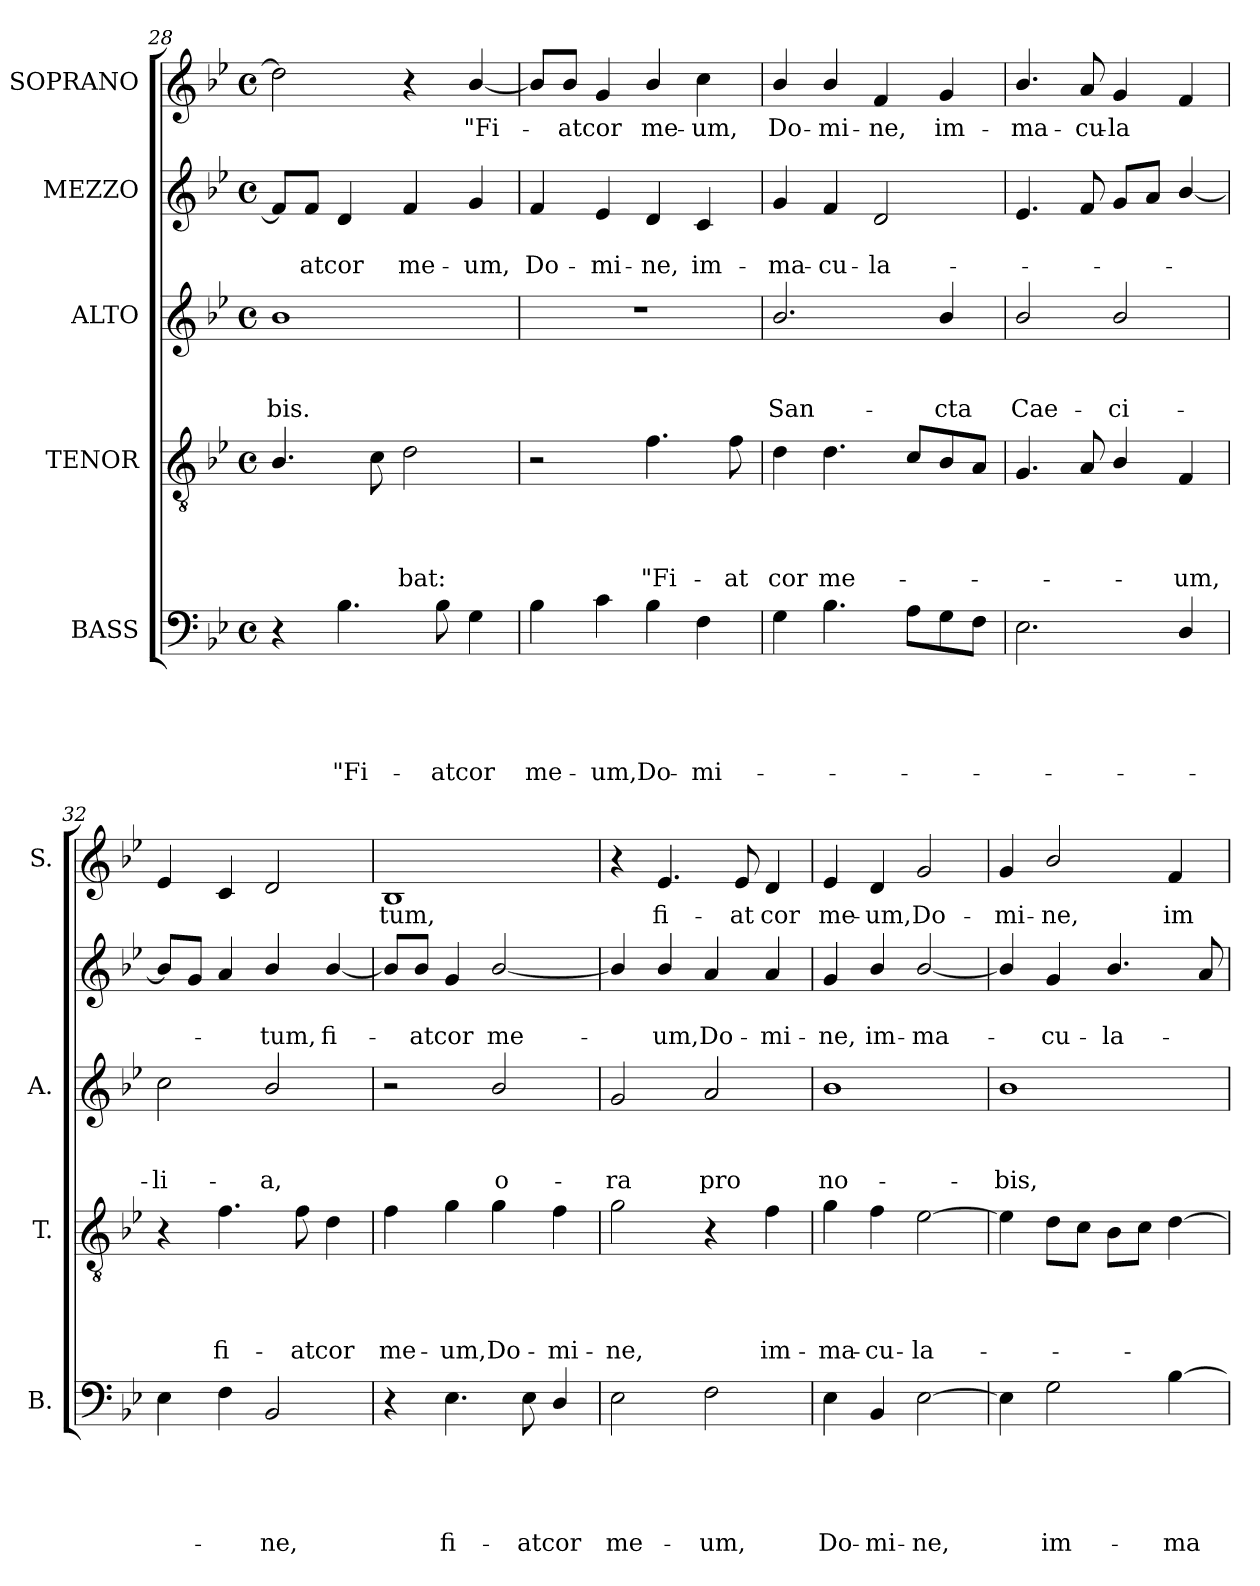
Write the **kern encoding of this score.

**kern	**text	**text	**text	**text	**text	**kern	**text	**text	**text	**text	**kern	**text	**text	**text	**kern	**text	**text	**kern	**text
*part5	*part5	*part5	*part5	*part5	*part5	*part4	*part4	*part4	*part4	*part4	*part3	*part3	*part3	*part3	*part2	*part2	*part2	*part1	*part1
*staff5	*staff5	*staff5	*staff5	*staff5	*staff5	*staff4	*staff4	*staff4	*staff4	*staff4	*staff3	*staff3	*staff3	*staff3	*staff2	*staff2	*staff2	*staff1	*staff1
*I"BASS	*	*	*	*	*	*I"TENOR	*	*	*	*	*I"ALTO	*	*	*	*I"MEZZO	*	*	*I"SOPRANO	*
*I'B.	*	*	*	*	*	*I'T.	*	*	*	*	*I'A.	*	*	*	*	*	*	*I'S.	*
*clefF4	*	*	*	*	*	*clefGv2	*	*	*	*	*clefG2	*	*	*	*clefG2	*	*	*clefG2	*
*k[b-e-]	*	*	*	*	*	*k[b-e-]	*	*	*	*	*k[b-e-]	*	*	*	*k[b-e-]	*	*	*k[b-e-]	*
*B-:	*	*	*	*	*	*B-:	*	*	*	*	*B-:	*	*	*	*B-:	*	*	*B-:	*
*M4/4	*	*	*	*	*	*M4/4	*	*	*	*	*M4/4	*	*	*	*M4/4	*	*	*M4/4	*
*met(c)	*	*	*	*	*	*met(c)	*	*	*	*	*met(c)	*	*	*	*met(c)	*	*	*met(c)	*
=28	=28	=28	=28	=28	=28	=28	=28	=28	=28	=28	=28	=28	=28	=28	=28	=28	=28	=28	=28
!	!	!	!	!	!	!	!	!	!	!	!	!	!	!LO:LY:b	!	!	!	!	!
4r	.	.	.	.	.	4.B-/	.	.	.	.	1b-	.	.	-bis.	8f/L]	.	.	2dd\]	.
!	!	!	!	!	!	!	!	!	!	!	!	!	!	!	!	!	!LO:LY:b	!	!
.	.	.	.	.	.	.	.	.	.	.	.	.	.	.	8f/J	.	-atcor	.	.
!	!	!	!	!	!LO:LY:b	!	!	!	!	!	!	!	!	!	!	!	!	!	!
4.B-\	.	.	.	.	"Fi-	.	.	.	.	.	.	.	.	.	4d/	.	.	.	.
.	.	.	.	.	.	8c\	.	.	.	.	.	.	.	.	.	.	.	.	.
!	!	!	!	!	!	!	!	!	!	!LO:LY:b	!	!	!	!	!	!	!LO:LY:b	!	!
.	.	.	.	.	.	2d\	.	.	.	-bat:	.	.	.	.	4f/	.	me-	4r	.
!	!	!	!	!	!LO:LY:b	!	!	!	!	!	!	!	!	!	!	!	!	!	!
8B-\	.	.	.	.	-atcor	.	.	.	.	.	.	.	.	.	.	.	.	.	.
!	!	!	!	!	!	!	!	!	!	!	!	!	!	!	!	!	!LO:LY:b	!	!LO:LY:b
4G\	.	.	.	.	.	.	.	.	.	.	.	.	.	.	4g/	.	-um,	[<4b-/	"Fi-
=29	=29	=29	=29	=29	=29	=29	=29	=29	=29	=29	=29	=29	=29	=29	=29	=29	=29	=29	=29
!	!	!	!	!	!LO:LY:b	!	!	!	!	!	!	!	!	!	!	!	!LO:LY:b	!	!
4B-\	.	.	.	.	me-	2r	.	.	.	.	1r	.	.	.	4f/	.	Do-	8b-/L]	.
!	!	!	!	!	!	!	!	!	!	!	!	!	!	!	!	!	!	!	!LO:LY:b
.	.	.	.	.	.	.	.	.	.	.	.	.	.	.	.	.	.	8b-/J	-atcor
!	!	!	!	!	!LO:LY:b	!	!	!	!	!	!	!	!	!	!	!	!LO:LY:b	!	!
4c\	.	.	.	.	-um,Do-	.	.	.	.	.	.	.	.	.	4e-/	.	-mi-	4g/	.
!	!	!	!	!	!	!	!	!	!	!LO:LY:b	!	!	!	!	!	!	!LO:LY:b	!	!LO:LY:b
4B-\	.	.	.	.	.	4.f\	.	.	.	"Fi-	.	.	.	.	4d/	.	-ne,	4b-/	me-
!	!	!	!	!	!LO:LY:b	!	!	!	!	!	!	!	!	!	!	!	!LO:LY:b	!	!LO:LY:b
4F\	.	.	.	.	-mi-	.	.	.	.	.	.	.	.	.	4c/	.	im-	4cc\	-um,
!	!	!	!	!	!	!	!	!	!	!LO:LY:b	!	!	!	!	!	!	!	!	!
.	.	.	.	.	.	8f\	.	.	.	-at	.	.	.	.	.	.	.	.	.
!!LO:LB:g=z
=30	=30	=30	=30	=30	=30	=30	=30	=30	=30	=30	=30	=30	=30	=30	=30	=30	=30	=30	=30
!	!	!	!	!	!	!	!	!	!	!LO:LY:b	!	!	!	!LO:LY:b	!	!	!LO:LY:b	!	!LO:LY:b
4G\	.	.	.	.	.	4d\	.	.	.	cor	2.b-/	.	.	San-	4g/	.	-ma-	4b-/	Do-
!	!	!	!	!	!	!	!	!	!	!LO:LY:b	!	!	!	!	!	!	!LO:LY:b:rj	!	!LO:LY:b
4.B-\	.	.	.	.	.	4.d\	.	.	.	me-	.	.	.	.	4f/	.	-cu-	4b-/	-mi-
!	!	!	!	!	!	!	!	!	!	!	!	!	!	!	!	!	!LO:LY:b	!	!LO:LY:b
.	.	.	.	.	.	.	.	.	.	.	.	.	.	.	2d/	.	-la-	4f/	-ne,
8A\L	.	.	.	.	.	8c/L	.	.	.	.	.	.	.	.	.	.	.	.	.
!	!	!	!	!	!	!	!	!	!	!	!	!	!	!LO:LY:b	!	!	!	!	!LO:LY:b
8G\	.	.	.	.	.	8B-/	.	.	.	.	4b-/	.	.	-cta	.	.	.	4g/	im-
8F\J	.	.	.	.	.	8A/J	.	.	.	.	.	.	.	.	.	.	.	.	.
=31	=31	=31	=31	=31	=31	=31	=31	=31	=31	=31	=31	=31	=31	=31	=31	=31	=31	=31	=31
!	!	!	!	!	!	!	!	!	!	!	!	!	!	!LO:LY:b	!	!	!	!	!LO:LY:b
2.E-\	.	.	.	.	.	4.G/	.	.	.	.	2b-/	.	.	Cae-	4.e-/	.	.	4.b-/	-ma-
!	!	!	!	!	!	!	!	!	!	!	!	!	!	!	!	!	!	!	!LO:LY:b
.	.	.	.	.	.	8A/	.	.	.	.	.	.	.	.	8f/	.	.	8a/	-cu-
!	!	!	!	!	!	!	!	!	!	!	!	!	!	!LO:LY:b	!	!	!	!	!LO:LY:b:rj
.	.	.	.	.	.	4B-/	.	.	.	.	2b-/	.	.	-ci-	8g/L	.	.	4g/	-la
.	.	.	.	.	.	.	.	.	.	.	.	.	.	.	8a/J	.	.	.	.
!	!	!	!	!	!	!	!	!	!	!LO:LY:b	!	!	!	!	!	!	!	!	!
4D/	.	.	.	.	.	4F/	.	.	.	-um,	.	.	.	.	[<4b-/	.	.	4f/	.
=32	=32	=32	=32	=32	=32	=32	=32	=32	=32	=32	=32	=32	=32	=32	=32	=32	=32	=32	=32
!	!	!	!	!	!	!	!	!	!	!	!	!	!	!LO:LY:b	!	!	!	!	!
4E-\	.	.	.	.	.	4r	.	.	.	.	2cc\	.	.	-li-	8b-/L]	.	.	4e-/	.
.	.	.	.	.	.	.	.	.	.	.	.	.	.	.	8g/J	.	.	.	.
!	!	!	!	!	!	!	!	!	!	!LO:LY:b	!	!	!	!	!	!	!	!	!
4F\	.	.	.	.	.	4.f\	.	.	.	fi-	.	.	.	.	4a/	.	.	4c/	.
!	!	!	!	!	!LO:LY:b	!	!	!	!	!	!	!	!	!LO:LY:b	!	!	!LO:LY:b	!	!
2BB-/	.	.	.	.	-ne,	.	.	.	.	.	2b-/	.	.	-a,	4b-/	.	-tum,	2d/	.
!	!	!	!	!	!	!	!	!	!	!LO:LY:b	!	!	!	!	!	!	!	!	!
.	.	.	.	.	.	8f\	.	.	.	-atcor	.	.	.	.	.	.	.	.	.
!	!	!	!	!	!	!	!	!	!	!	!	!	!	!	!	!	!LO:LY:b	!	!
.	.	.	.	.	.	4d\	.	.	.	.	.	.	.	.	[<4b-/	.	fi-	.	.
=33	=33	=33	=33	=33	=33	=33	=33	=33	=33	=33	=33	=33	=33	=33	=33	=33	=33	=33	=33
!	!	!	!	!	!	!	!	!	!	!LO:LY:b	!	!	!	!	!	!	!	!	!LO:LY:b
4r	.	.	.	.	.	4f\	.	.	.	me-	2r	.	.	.	8b-/L]	.	.	1B-	tum,
!	!	!	!	!	!	!	!	!	!	!	!	!	!	!	!	!	!LO:LY:b	!	!
.	.	.	.	.	.	.	.	.	.	.	.	.	.	.	8b-/J	.	-atcor	.	.
!	!	!	!	!	!LO:LY:b	!	!	!	!	!LO:LY:b	!	!	!	!	!	!	!	!	!
4.E-\	.	.	.	.	fi-	4g\	.	.	.	-um,	.	.	.	.	4g/	.	.	.	.
!	!	!	!	!	!	!	!	!	!	!LO:LY:b	!	!	!	!LO:LY:b	!	!	!LO:LY:b	!	!
.	.	.	.	.	.	4g\	.	.	.	Do-	2b-/	.	.	o-	[<2b-/	.	me-	.	.
!	!	!	!	!	!LO:LY:b	!	!	!	!	!	!	!	!	!	!	!	!	!	!
8E-\	.	.	.	.	-atcor	.	.	.	.	.	.	.	.	.	.	.	.	.	.
!	!	!	!	!	!	!	!	!	!	!LO:LY:b	!	!	!	!	!	!	!	!	!
4D/	.	.	.	.	.	4f\	.	.	.	-mi-	.	.	.	.	.	.	.	.	.
=34	=34	=34	=34	=34	=34	=34	=34	=34	=34	=34	=34	=34	=34	=34	=34	=34	=34	=34	=34
!	!	!	!	!	!LO:LY:b	!	!	!	!	!LO:LY:b	!	!	!	!LO:LY:b	!	!	!	!	!
2E-\	.	.	.	.	me-	2g\	.	.	.	-ne,	2g/	.	.	-ra	4b-/]	.	.	4r	.
!	!	!	!	!	!	!	!	!	!	!	!	!	!	!	!	!	!LO:LY:b	!	!LO:LY:b
.	.	.	.	.	.	.	.	.	.	.	.	.	.	.	4b-/	.	-um,	4.e-/	fi-
!	!	!	!	!	!LO:LY:b	!	!	!	!	!	!	!	!	!LO:LY:b	!	!	!LO:LY:b	!	!
2F\	.	.	.	.	-um,	4r	.	.	.	.	2a/	.	.	pro	4a/	.	Do-	.	.
!	!	!	!	!	!	!	!	!	!	!	!	!	!	!	!	!	!	!	!LO:LY:b
.	.	.	.	.	.	.	.	.	.	.	.	.	.	.	.	.	.	8e-/	-at
!	!	!	!	!	!	!	!	!	!	!LO:LY:b	!	!	!	!	!	!	!LO:LY:b	!	!LO:LY:b
.	.	.	.	.	.	4f\	.	.	.	im-	.	.	.	.	4a/	.	-mi-	4d/	cor
=35	=35	=35	=35	=35	=35	=35	=35	=35	=35	=35	=35	=35	=35	=35	=35	=35	=35	=35	=35
!	!	!	!	!	!LO:LY:b	!	!	!	!	!LO:LY:b	!	!	!	!LO:LY:b	!	!	!LO:LY:b	!	!LO:LY:b
4E-\	.	.	.	.	Do-	4g\	.	.	.	-ma-	1b-	.	.	no-	4g/	.	-ne,	4e-/	me-
!	!	!	!	!	!LO:LY:b	!	!	!	!	!LO:LY:b	!	!	!	!	!	!	!LO:LY:b	!	!LO:LY:b
4BB-/	.	.	.	.	-mi-	4f\	.	.	.	-cu-	.	.	.	.	4b-/	.	im-	4d/	-um,
!	!	!	!	!	!LO:LY:b	!	!	!	!	!LO:LY:b	!	!	!	!	!	!	!LO:LY:b	!	!LO:LY:b
[>2E-\	.	.	.	.	-ne,	[>2e-\	.	.	.	-la-	.	.	.	.	[>2b-/	.	-ma-	2g/	Do-
!!LO:PB:g=z
=36	=36	=36	=36	=36	=36	=36	=36	=36	=36	=36	=36	=36	=36	=36	=36	=36	=36	=36	=36
!	!	!	!	!	!	!	!	!	!	!	!	!	!	!LO:LY:b	!	!	!	!	!LO:LY:b
4E-\]	.	.	.	.	.	4e-\]	.	.	.	.	1b-	.	.	-bis,	4b-/]	.	.	4g/	-mi-
!	!	!	!	!	!LO:LY:b	!	!	!	!	!	!	!	!	!	!	!	!LO:LY:b	!	!LO:LY:b
2G\	.	.	.	.	im-	8d\L	.	.	.	.	.	.	.	.	4g/	.	-cu-	2b-/	-ne,
.	.	.	.	.	.	8c\J	.	.	.	.	.	.	.	.	.	.	.	.	.
!	!	!	!	!	!	!	!	!	!	!	!	!	!	!	!	!	!LO:LY:b	!	!
.	.	.	.	.	.	8B-\L	.	.	.	.	.	.	.	.	4.b-/	.	-la-	.	.
.	.	.	.	.	.	8c\J	.	.	.	.	.	.	.	.	.	.	.	.	.
!	!	!	!	!	!LO:LY:b	!	!	!	!	!	!	!	!	!	!	!	!	!	!LO:LY:b
[>4B-\	.	.	.	.	-ma-	[>4d\	.	.	.	.	.	.	.	.	.	.	.	4f/	im-
.	.	.	.	.	.	.	.	.	.	.	.	.	.	.	8a/	.	.	.	.
=	=	=	=	=	=	=	=	=	=	=	=	=	=	=	=	=	=	=	=
*-	*-	*-	*-	*-	*-	*-	*-	*-	*-	*-	*-	*-	*-	*-	*-	*-	*-	*-	*-
